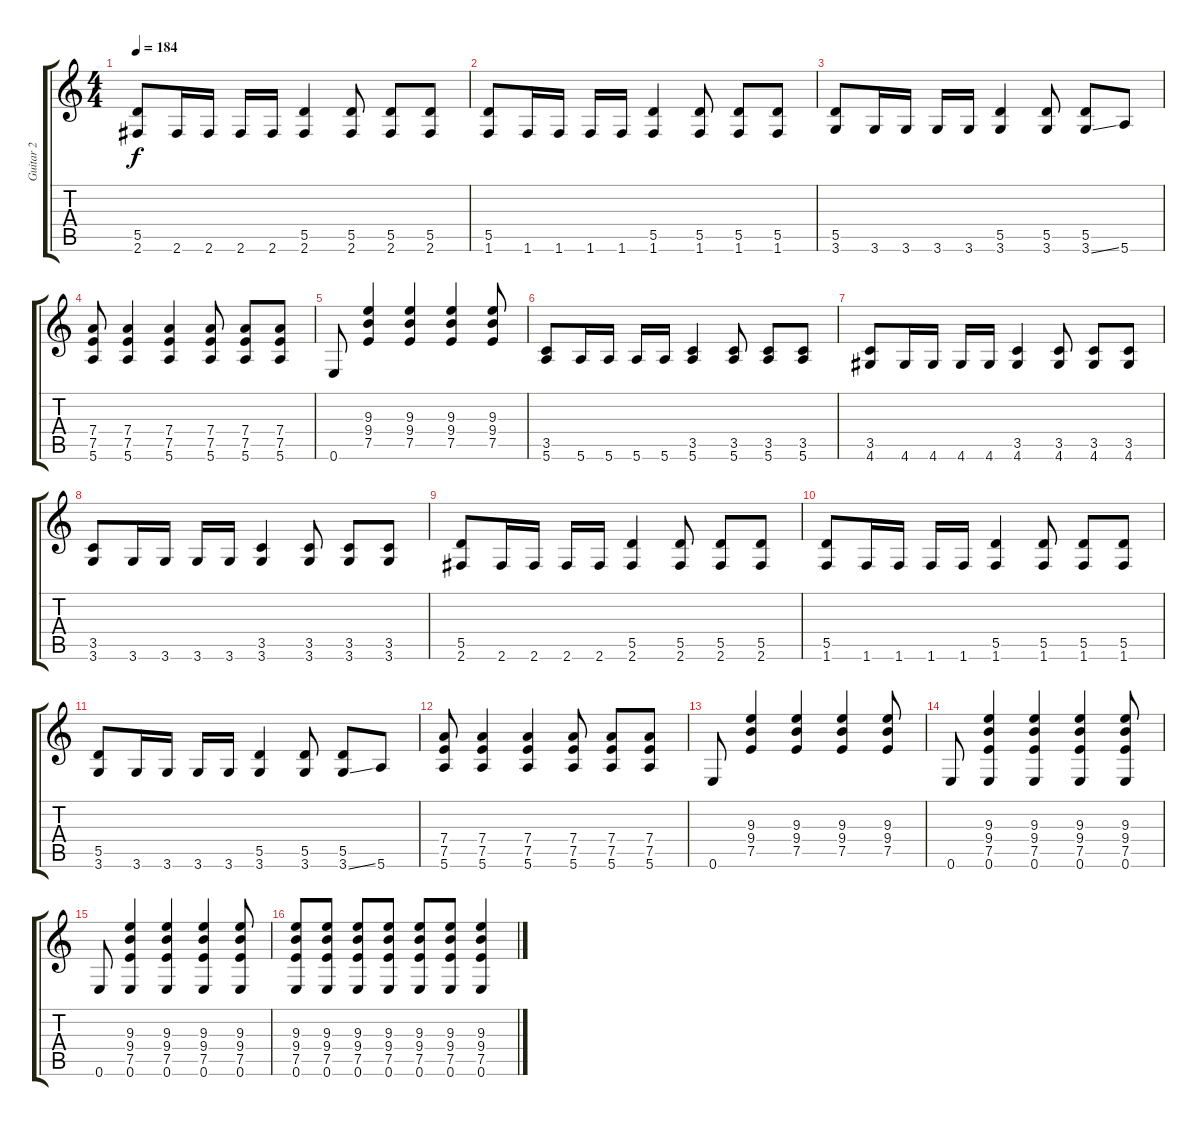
\track ("Guitar 2" "Guitar 2") {instrument distortionguitar}
\staff {score tabs}
\tuning (E4 B3 G3 D3 A2 E2) {hide}
\ts (4 4)
\tempo 184
\clef g2
\ks c
(5.5 2.6).8{dy f} 2.6.16 2.6.16 2.6.16 2.6.16 (5.5 2.6).4 (5.5 2.6).8 (5.5 2.6).8 (5.5 2.6).8 |
(5.5 1.6).8 1.6.16 1.6.16 1.6.16 1.6.16 (5.5 1.6).4 (5.5 1.6).8 (5.5 1.6).8 (5.5 1.6).8 |
(5.5 3.6).8 3.6.16 3.6.16 3.6.16 3.6.16 (5.5 3.6).4 (5.5 3.6).8 (5.5 3.6{ss}).8 5.6.8 |
(7.4 7.5 5.6).8 (7.4 7.5 5.6).4 (7.4 7.5 5.6).4 (7.4 7.5 5.6).8 (7.4 7.5 5.6).8 (7.4 7.5 5.6).8 |
0.6.8 (9.3 9.4 7.5).4 (9.3 9.4 7.5).4 (9.3 9.4 7.5).4 (9.3 9.4 7.5).8 |
(3.5 5.6).8 5.6.16 5.6.16 5.6.16 5.6.16 (3.5 5.6).4 (3.5 5.6).8 (3.5 5.6).8 (3.5 5.6).8 |
(3.5 4.6).8 4.6.16 4.6.16 4.6.16 4.6.16 (3.5 4.6).4 (3.5 4.6).8 (3.5 4.6).8 (3.5 4.6).8 |
(3.5 3.6).8 3.6.16 3.6.16 3.6.16 3.6.16 (3.5 3.6).4 (3.5 3.6).8 (3.5 3.6).8 (3.5 3.6).8 |
(5.5 2.6).8 2.6.16 2.6.16 2.6.16 2.6.16 (5.5 2.6).4 (5.5 2.6).8 (5.5 2.6).8 (5.5 2.6).8 |
(5.5 1.6).8 1.6.16 1.6.16 1.6.16 1.6.16 (5.5 1.6).4 (5.5 1.6).8 (5.5 1.6).8 (5.5 1.6).8 |
(5.5 3.6).8 3.6.16 3.6.16 3.6.16 3.6.16 (5.5 3.6).4 (5.5 3.6).8 (5.5 3.6{ss}).8 5.6.8 |
(7.4 7.5 5.6).8 (7.4 7.5 5.6).4 (7.4 7.5 5.6).4 (7.4 7.5 5.6).8 (7.4 7.5 5.6).8 (7.4 7.5 5.6).8 |
0.6.8 (9.3 9.4 7.5).4 (9.3 9.4 7.5).4 (9.3 9.4 7.5).4 (9.3 9.4 7.5).8 |
0.6.8 (9.3 9.4 7.5 0.6).4 (9.3 9.4 7.5 0.6).4 (9.3 9.4 7.5 0.6).4 (9.3 9.4 7.5 0.6).8 |
0.6.8 (9.3 9.4 7.5 0.6).4 (9.3 9.4 7.5 0.6).4 (9.3 9.4 7.5 0.6).4 (9.3 9.4 7.5 0.6).8 |
(9.3 9.4 7.5 0.6).8 (9.3 9.4 7.5 0.6).8 (9.3 9.4 7.5 0.6).8 (9.3 9.4 7.5 0.6).8 (9.3 9.4 7.5 0.6).8 (9.3 9.4 7.5 0.6).8 (9.3 9.4{ss} 7.5{ss} 0.6{ss}).4
